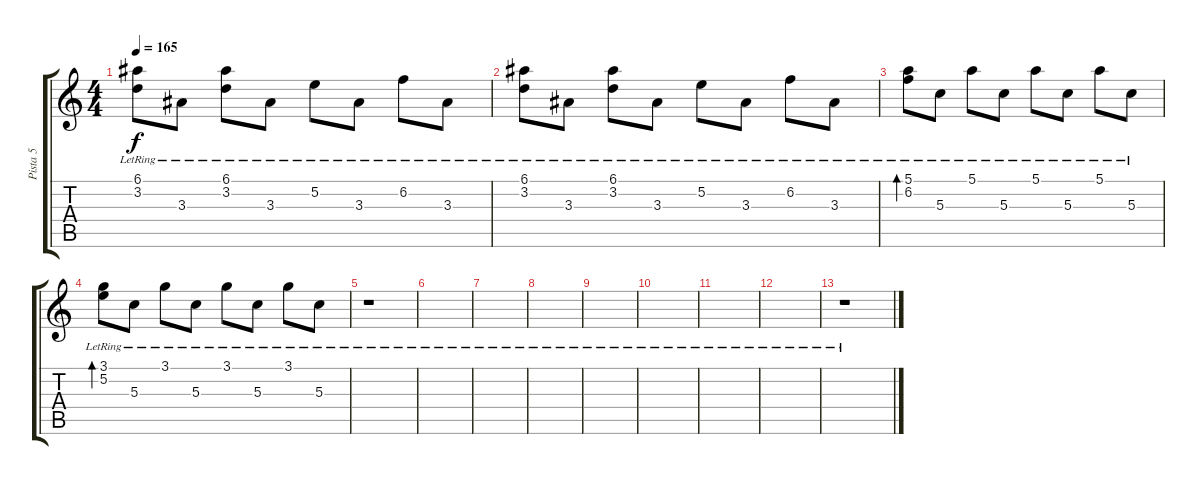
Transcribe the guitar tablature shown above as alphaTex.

\track ("Pista 5" "Pista 5") {instrument electricguitarclean}
\staff {score tabs}
\tuning (E4 B3 G3 D3 A2 E2) {hide}
\ts (4 4)
\tempo 165
\clef g2
\ks c
(6.1{lr} 3.2{lr}).8{dy f} 3.3{lr}.8 (6.1{lr} 3.2{lr}).8 3.3{lr}.8 5.2{lr}.8 3.3{lr}.8 6.2{lr}.8 3.3{lr}.8 |
(6.1{lr} 3.2{lr}).8 3.3{lr}.8 (6.1{lr} 3.2{lr}).8 3.3{lr}.8 5.2{lr}.8 3.3{lr}.8 6.2{lr}.8 3.3{lr}.8 |
(5.1{lr} 6.2{lr}).8{bd 240} 5.3{lr}.8 5.1{lr}.8 5.3{lr}.8 5.1{lr}.8 5.3{lr}.8 5.1{lr}.8 5.3{lr}.8 |
(3.1{lr} 5.2{lr}).8{bd 240} 5.3{lr}.8 3.1{lr}.8 5.3{lr}.8 3.1{lr}.8 5.3{lr}.8 3.1{lr}.8 5.3{lr}.8 |
r.1 |
|
|
|
|
|
|
|
r.1
